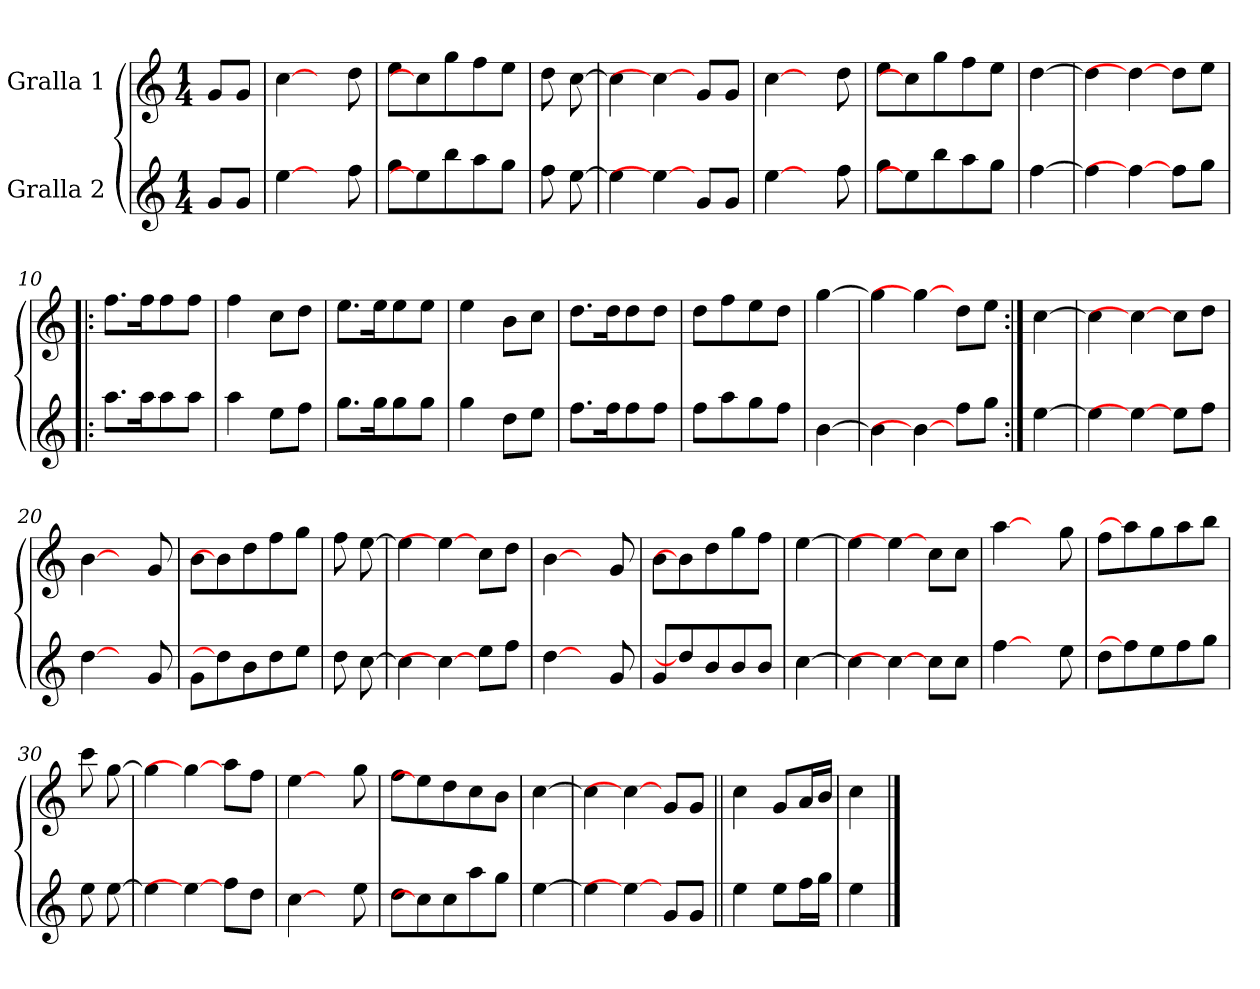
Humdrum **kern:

**kern	**kern
*part2	*part1
*staff2	*staff1
*I"Gralla 2	*I"Gralla 1
*clefG2	*clefG2
*k[]	*k[]
*M1/4	*M1/4
=1	=1
8g/L	8g/L
8g/J	8g/J
=2	=2
[4ee\	[4cc\
8ryy	8ryy
8ff\	8dd\
=3	=3
8gg\L	8ee\L
8ee\]	8cc\]
8bb\	8gg\
8aa\	8ff\
8gg\J	8ee\J
=4	=4
8ff\	8dd\
[8ee\	[8cc\
=5	=5
4ee\]	4cc\]
4ee\_	4cc\_
8g/L	8g/L
8g/J	8g/J
=6	=6
[4ee\	[4cc\
8ryy	8ryy
8ff\	8dd\
=7	=7
8gg\L	8ee\L
8ee\]	8cc\]
8bb\	8gg\
8aa\	8ff\
8gg\J	8ee\J
=8	=8
[4ff\	[4dd\
=9	=9
4ff\]	4dd\]
4ff\_	4dd\_
8ff\L	8dd\L
8gg\J	8ee\J
=10!|:	=10!|:
8.aa\L	8.ff\L
16aa\K	16ff\K
8aa\	8ff\
8aa\J	8ff\J
!!LO:LB:g=z
=11	=11
4aa\	4ff\
8ee\L	8cc\L
8ff\J	8dd\J
=12	=12
8.gg\L	8.ee\L
16gg\K	16ee\K
8gg\	8ee\
8gg\J	8ee\J
=13	=13
4gg\	4ee\
8dd\L	8b\L
8ee\J	8cc\J
=14	=14
8.ff\L	8.dd\L
16ff\K	16dd\K
8ff\	8dd\
8ff\J	8dd\J
=15	=15
8ff\L	8dd\L
8aa\	8ff\
8gg\	8ee\
8ff\J	8dd\J
=16	=16
[4b\	[4gg\
=17	=17
4b\]	4gg\]
4b\_	4gg\_
8ff\L	8dd\L
8gg\J	8ee\J
=18:|!	=18:|!
[4ee\	[4cc\
=19	=19
4ee\]	4cc\]
4ee\_	4cc\_
8ee\L	8cc\L
8ff\J	8dd\J
=20	=20
[4dd\	[4b\
8ryy	8ryy
8g/	8g/
=21	=21
8g\L	8b\L
8dd\]	8b\]
8b\	8dd\
8dd\	8ff\
8ee\J	8gg\J
!!LO:LB:g=z
=22	=22
8dd\	8ff\
[8cc\	[8ee\
=23	=23
4cc\]	4ee\]
4cc\_	4ee\_
8ee\L	8cc\L
8ff\J	8dd\J
=24	=24
[4dd\	[4b\
8ryy	8ryy
8g/	8g/
=25	=25
8g/L	8b\L
8dd\]	8b\]
8b/	8dd\
8b/	8gg\
8b/J	8ff\J
=26	=26
[4cc\	[4ee\
=27	=27
4cc\]	4ee\]
4cc\_	4ee\_
8cc\L	8cc\L
8cc\J	8cc\J
=28	=28
[4ff\	[4aa\
8ryy	8ryy
8ee\	8gg\
=29	=29
8dd\L	8ff\L
8ff\]	8aa\]
8ee\	8gg\
8ff\	8aa\
8gg\J	8bb\J
=30	=30
8ee\	8ccc\
[8ee\	[8gg\
=31	=31
4ee\]	4gg\]
4ee\_	4gg\_
8ff\L	8aa\L
8dd\J	8ff\J
=32	=32
[4cc\	[4ee\
8ryy	8ryy
8ee\	8gg\
=33	=33
8dd\L	8ff\L
8cc\]	8ee\]
8cc\	8dd\
8aa\	8cc\
8gg\J	8b\J
!!LO:LB:g=z
=34	=34
[4ee\	[4cc\
=35	=35
4ee\]	4cc\]
4ee\_	4cc\_
8g/L	8g/L
8g/J	8g/J
=36||	=36||
4ee\	4cc\
8ee\L	8g/L
16ff\L	16a/L
16gg\JJ	16b/JJ
=37	=37
4ee\	4cc\
==	==
*-	*-
